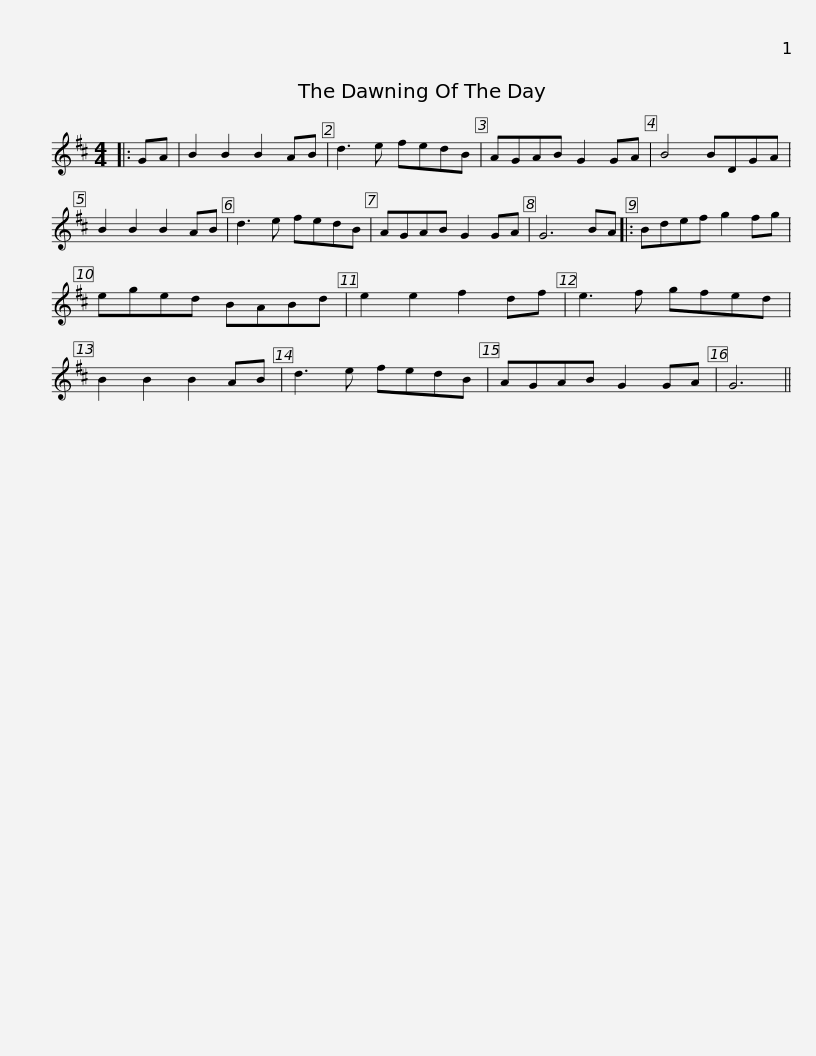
X:1
L:1/8
M:4/4
I:linebreak $
K:D
V:1 treble
V:1
|: GA | B2 B2 B2 AB | d3 e fedB | AGAB G2 GA | B4 BDGA | %5
 B2 B2 B2 AB | d3 e fedB |$ AGAB G2 GA | G6 BA |: Bdef g2 fg | %10
 eged BABd | e2 e2 f2 df | e3 f gfed | B2 B2 B2 AB |$ d3 e fedB | %15
 AGAB G2 GA | G6 || %17
